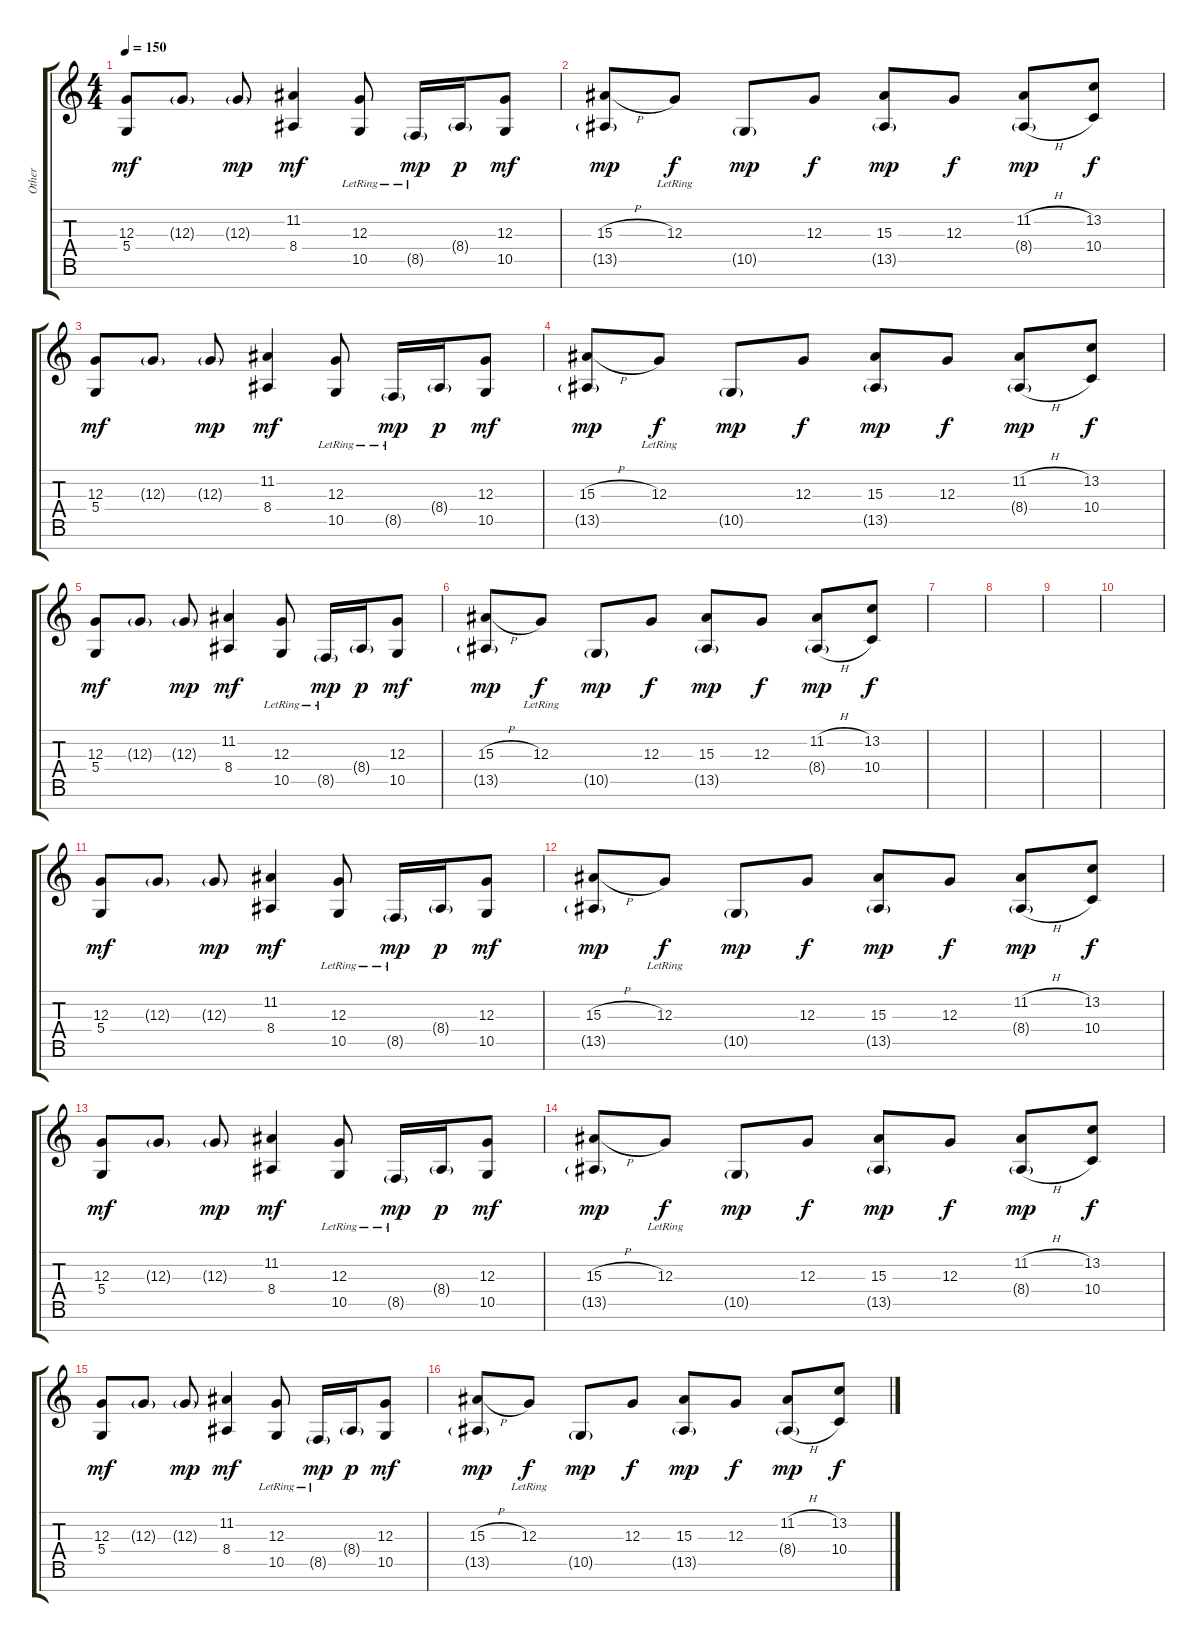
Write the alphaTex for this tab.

\track ("Other" "Other") {instrument koto}
\staff {score tabs}
\tuning (E4 B3 G3 D3 A2 E2 B1) {hide}
\ts (4 4)
\tempo 150
\clef g2
\ks c
(12.3 5.4).8{dy mf} 12.3{g}.8 12.3{g}.8{dy mp} (11.2 8.4).4{dy mf} (12.3{lr} 10.5).8 8.5{g lr}.16{dy mp} 8.4{g}.16{dy p} (12.3 10.5).8{dy mf} |
(15.3{h} 13.5{g}).8{dy mp} 12.3{lr}.8{dy f} 10.5{g}.8{dy mp} 12.3.8{dy f} (15.3 13.5{g}).8{dy mp} 12.3.8{dy f} (11.2{h} 8.4{h g}).8{dy mp} (13.2 10.4).8{dy f} |
(12.3 5.4).8{dy mf} 12.3{g}.8 12.3{g}.8{dy mp} (11.2 8.4).4{dy mf} (12.3{lr} 10.5).8 8.5{g lr}.16{dy mp} 8.4{g}.16{dy p} (12.3 10.5).8{dy mf} |
(15.3{h} 13.5{g}).8{dy mp} 12.3{lr}.8{dy f} 10.5{g}.8{dy mp} 12.3.8{dy f} (15.3 13.5{g}).8{dy mp} 12.3.8{dy f} (11.2{h} 8.4{h g}).8{dy mp} (13.2 10.4).8{dy f} |
(12.3 5.4).8{dy mf} 12.3{g}.8 12.3{g}.8{dy mp} (11.2 8.4).4{dy mf} (12.3{lr} 10.5).8 8.5{g lr}.16{dy mp} 8.4{g}.16{dy p} (12.3 10.5).8{dy mf} |
(15.3{h} 13.5{g}).8{dy mp} 12.3{lr}.8{dy f} 10.5{g}.8{dy mp} 12.3.8{dy f} (15.3 13.5{g}).8{dy mp} 12.3.8{dy f} (11.2{h} 8.4{h g}).8{dy mp} (13.2 10.4).8{dy f} |
|
|
|
|
(12.3 5.4).8{dy mf} 12.3{g}.8 12.3{g}.8{dy mp} (11.2 8.4).4{dy mf} (12.3{lr} 10.5).8 8.5{g lr}.16{dy mp} 8.4{g}.16{dy p} (12.3 10.5).8{dy mf} |
(15.3{h} 13.5{g}).8{dy mp} 12.3{lr}.8{dy f} 10.5{g}.8{dy mp} 12.3.8{dy f} (15.3 13.5{g}).8{dy mp} 12.3.8{dy f} (11.2{h} 8.4{h g}).8{dy mp} (13.2 10.4).8{dy f} |
(12.3 5.4).8{dy mf} 12.3{g}.8 12.3{g}.8{dy mp} (11.2 8.4).4{dy mf} (12.3{lr} 10.5).8 8.5{g lr}.16{dy mp} 8.4{g}.16{dy p} (12.3 10.5).8{dy mf} |
(15.3{h} 13.5{g}).8{dy mp} 12.3{lr}.8{dy f} 10.5{g}.8{dy mp} 12.3.8{dy f} (15.3 13.5{g}).8{dy mp} 12.3.8{dy f} (11.2{h} 8.4{h g}).8{dy mp} (13.2 10.4).8{dy f} |
(12.3 5.4).8{dy mf} 12.3{g}.8 12.3{g}.8{dy mp} (11.2 8.4).4{dy mf} (12.3{lr} 10.5).8 8.5{g lr}.16{dy mp} 8.4{g}.16{dy p} (12.3 10.5).8{dy mf} |
(15.3{h} 13.5{g}).8{dy mp} 12.3{lr}.8{dy f} 10.5{g}.8{dy mp} 12.3.8{dy f} (15.3 13.5{g}).8{dy mp} 12.3.8{dy f} (11.2{h} 8.4{h g}).8{dy mp} (13.2 10.4).8{dy f}
